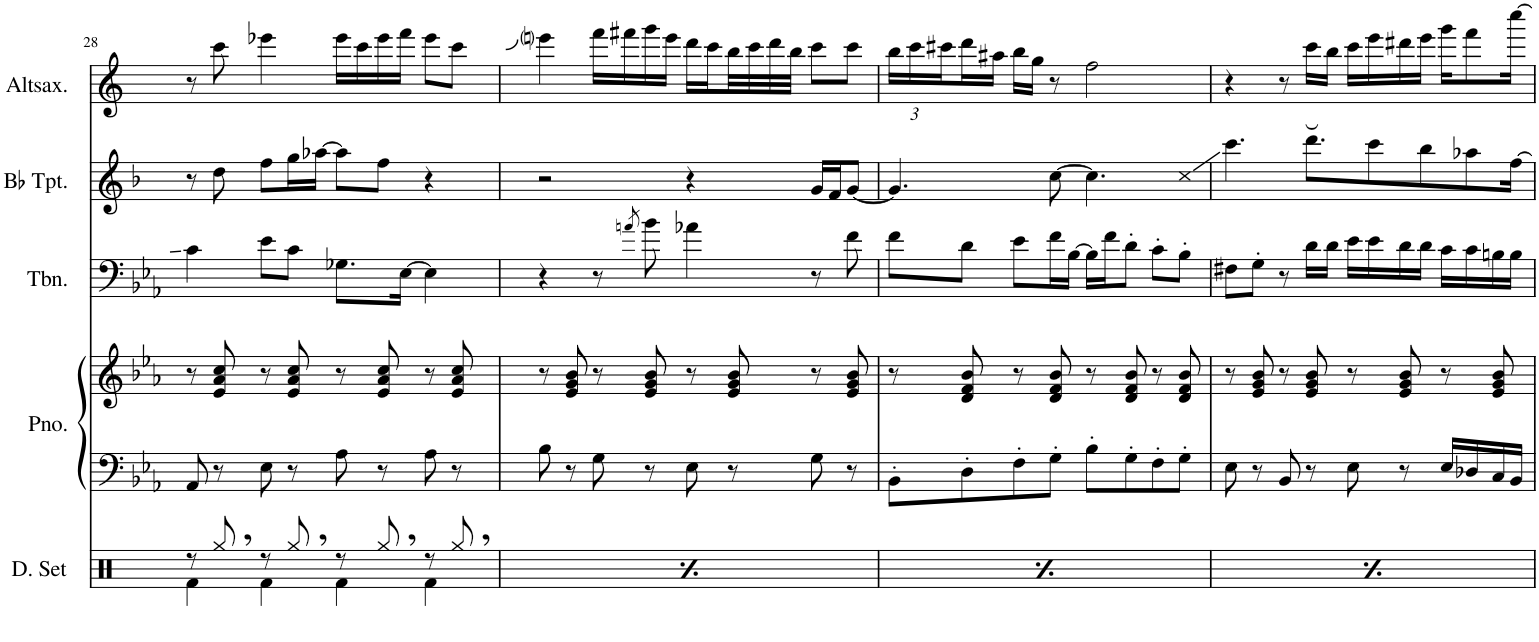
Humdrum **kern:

**kern	**kern	**kern	**kern	**kern	**kern
*part5	*part4	*part4	*part3	*part2	*part1
*staff6	*staff5	*staff4	*staff3	*staff2	*staff1
*I"Drumset	*I"Piano	*	*I"Trombone	*I"Bb Trumpet	*I"Altsaxofon
*I'D. Set	*I'Pno.	*	*I'Tbn.	*I'Bb Tpt.	*I'Altsax.
!!LO:PB:g=z
*clefX	*clefF4	*clefG2	*clefF4	*clefG2	*clefG2
*	*	*	*	*Trd1c2	*Trd5c9
*k[]	*k[b-e-a-]	*k[b-e-a-]	*k[b-e-a-]	*k[b-]	*k[]
*M4/4	*M4/4	*M4/4	*M4/4	*M4/4	*M4/4
=28	=28	=28	=28	=28	=28
*^	*	*	*	*	*
8r	4Rf\	8AA-/	8r	4c\	8r	8r
8Rgg,/	.	8r	8e-/ 8a-/ 8cc/	.	8dd\	8ccc\
8r	4Rf\	8E-\	8r	8e-\L	8ff\L	4eee-X\
8Rgg,/	.	8r	8e-/ 8a-/ 8cc/	8c\J	16gg\L	.
.	.	.	.	.	[16aa-X\JJ	.
8r	4Rf\	8A-\	8r	8.G-X\L	8aa-\L]	16eee-\LL
.	.	.	.	.	.	16ccc\
8Rgg,/	.	8r	8e-/ 8a-/ 8cc/	.	8ff\J	16eee-\
.	.	.	.	[16E-\Jk	.	16fff\JJ
8r	4Rf\	8A-\	8r	4E-\]	4r	8eee-\L
8Rgg,/	.	8r	8e-/ 8a-/ 8cc/	.	.	8ccc\J
=29	=29	=29	=29	=29	=29	=29
8r	4Rf\	8B-\	8r	4r	2r	4eeeni\
8Rgg,/	.	8r	8e-/ 8g/ 8b-/	.	.	.
8r	4Rf\	8G\	8r	8r	.	16fff\LL
.	.	.	.	.	.	16fff#X\
.	.	.	.	8qan/	.	.
8Rgg,/	.	8r	8e-/ 8g/ 8b-/	8b-\	.	16ggg\
.	.	.	.	.	.	16eee\JJ
8r	4Rf\	8E-\	8r	4a-X\	4r	16ddd\LL
.	.	.	.	.	.	16ccc\
8Rgg,/	.	8r	8e-/ 8g/ 8b-/	.	.	32bb\L
.	.	.	.	.	.	32ccc\
.	.	.	.	.	.	32ddd\
.	.	.	.	.	.	32bb\JJJ
8r	4Rf\	8G\	8r	8r	16g/LL	8ccc\L
.	.	.	.	.	16f/J	.
8Rgg,/	.	8r	8e-/ 8g/ 8b-/	8f\	[8g/J	8ccc\J
=30	=30	=30	=30	=30	=30	=30
*	*	*	*	*	*	*Xbrackettup
8r	4Rf\	8BB-'\L	8r	8f\L	4.g/]	24bb\LL
.	.	.	.	.	.	24ccc\
.	.	.	.	.	.	24ccc#X\
8Rgg,/	.	8D'\	8d/ 8f/ 8b-/	8d\J	.	16ddd\
.	.	.	.	.	.	16aa#X\JJ
8r	4Rf\	8F'\	8r	8e-\L	.	16bb\LL
.	.	.	.	.	.	16gg\JJ
8Rgg,/	.	8G'\J	8d/ 8f/ 8b-/	16f\L	[8cc\	8r
.	.	.	.	[16B-\JJ	.	.
8r	4Rf\	8B-'\L	8r	16B-\LL]	4.cc\]	2ff\
.	.	.	.	16f\J	.	.
8Rgg,/	.	8G'\	8d/ 8f/ 8b-/	8d'\J	.	.
8r	4Rf\	8F'\	8r	8c'\L	.	.
8Rgg,/	.	8G'\J	8d/ 8f/ 8b-/	8B-'\J	8cc	.
=31	=31	=31	=31	=31	=31	=31
8r	4Rf\	8E-\	8r	8F#X\L	4.ccc\	4r
8Rgg,/	.	8r	8e-/ 8g/ 8b-/	8G'\J	.	.
8r	4Rf\	8BB-/	8r	8r	.	8r
8Rgg,/	.	8r	8e-/ 8g/ 8b-/	16d\LL	8.ddd\L	16ccc\LL
.	.	.	.	16d\JJ	.	16bb\JJ
8r	4Rf\	8E-\	8r	16e-\LL	.	16ccc\LL
.	.	.	.	16e-\	8ccc\	16eee\
8Rgg,/	.	8r	8e-/ 8g/ 8b-/	16d\	.	16ddd#X\
.	.	.	.	16d\JJ	8bb-\	16eee\JJ
8r	4Rf\	16E-/LL	8r	16c\LL	.	16ggg\KL
.	.	16D-X/	.	16c\	8aa-X\	8fff\
8Rgg,/	.	16C/	8e-/ 8g/ 8b-/	16Bn\	.	.
.	.	16BB-/JJ	.	16B\JJ	[16ff\Jk	[16cccc\Jk
*v	*v	*	*	*	*	*
=	=	=	=	=	=
*-	*-	*-	*-	*-	*-
